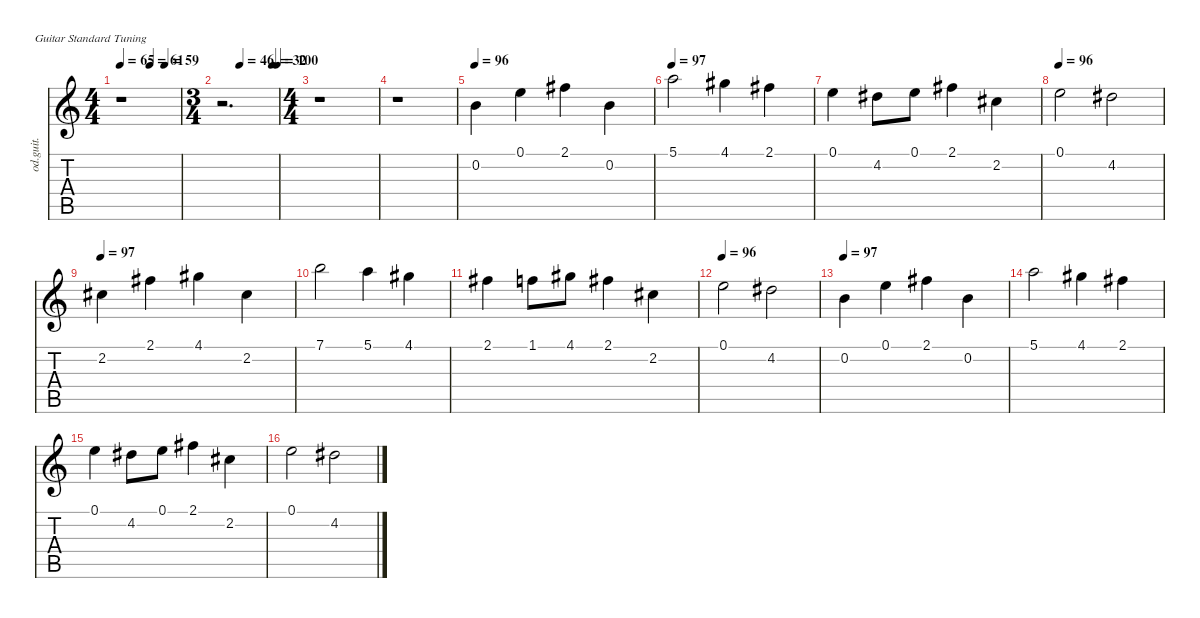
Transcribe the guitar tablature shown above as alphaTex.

\defaultSystemsLayout 4
\hideDynamics
\bracketExtendMode nobrackets
\otherSystemsTrackNameOrientation horizontal
\track ("Track 15" "od.guit.") {instrument overdrivenguitar}
\staff {score tabs}
\tuning (E4 B3 G3 D3 A2 E2)
\ts (4 4)
\tempo 65
\tempo (61 0.5)
\tempo (59 0.75)
\clef g2
\ks c
r.1{dy f beam Down} |
\ts (3 4)
\beaming (8 2 2 2 2)
\tempo (46 0.328767)
\tempo (32 0.90411)
\tempo (100 0.986301)
r.2{d beam Down} |
\ts (4 4)
\beaming (8 2 2 2 2)
r.1{beam Down} |
r.1{beam Down} |
\tempo 96
0.2.4{instrument stringensemble2 beam Down} 0.1.4{dy ff beam Down} 2.1{acc #}.4{beam Down} 0.2.4{beam Down} |
\tempo 97
5.1.2{beam Down} 4.1{acc #}.4{beam Down} 2.1{acc #}.4{beam Down} |
0.1.4{beam Down} 4.2{acc #}.8{beam Down} 0.1.8{beam Down} 2.1{acc #}.4{beam Down} 2.2{acc #}.4{beam Down} |
\tempo 96
0.1.2{beam Down} 4.2{acc #}.2{beam Down} |
\tempo 97
2.2{acc #}.4{dy mf beam Down} 2.1{acc #}.4{beam Down} 4.1{acc #}.4{beam Down} 2.2{acc #}.4{beam Down} |
7.1.2{dy ff beam Down} 5.1.4{beam Down} 4.1{acc #}.4{beam Down} |
2.1{acc #}.4{beam Down} 1.1.8{beam Down} 4.1{acc #}.8{beam Down} 2.1{acc #}.4{beam Down} 2.2{acc #}.4{beam Down} |
\tempo 96
0.1.2{beam Down} 4.2{acc #}.2{dy f beam Down} |
\tempo 97
0.2.4{beam Down} 0.1.4{beam Down} 2.1{acc #}.4{beam Down} 0.2.4{beam Down} |
5.1.2{dy ff beam Down} 4.1{acc #}.4{beam Down} 2.1{acc #}.4{beam Down} |
0.1.4{beam Down} 4.2{acc #}.8{beam Down} 0.1.8{beam Down} 2.1{acc #}.4{beam Down} 2.2{acc #}.4{beam Down} |
0.1.2{beam Down} 4.2{acc #}.2{beam Down}
